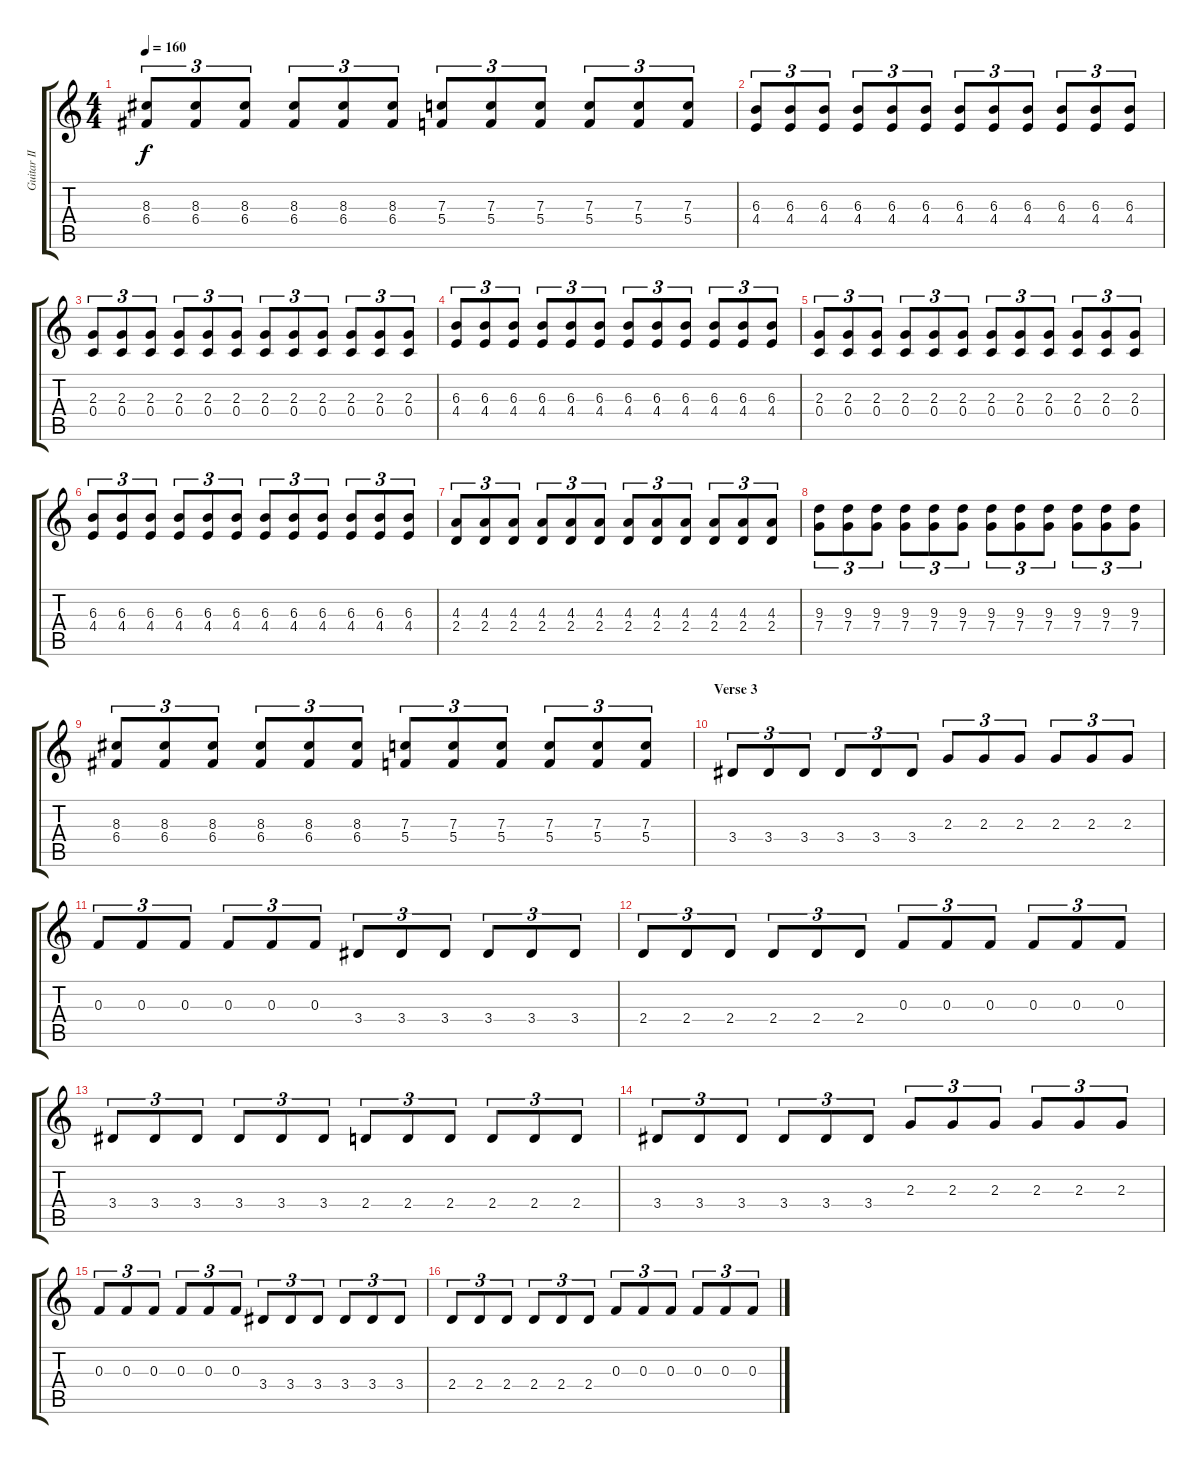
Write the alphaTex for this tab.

\track ("Guitar II" "Guitar II") {instrument distortionguitar}
\staff {score tabs}
\tuning (D4 A3 F3 C3 G2 D2) {hide}
\ts (4 4)
\tempo 160
\clef g2
\ks c
(8.3 6.4).8{tu (3 2) dy f} (8.3 6.4).8{tu (3 2)} (8.3 6.4).8{tu (3 2)} (8.3 6.4).8{tu (3 2)} (8.3 6.4).8{tu (3 2)} (8.3 6.4).8{tu (3 2)} (7.3 5.4).8{tu (3 2)} (7.3 5.4).8{tu (3 2)} (7.3 5.4).8{tu (3 2)} (7.3 5.4).8{tu (3 2)} (7.3 5.4).8{tu (3 2)} (7.3 5.4).8{tu (3 2)} |
(6.3 4.4).8{tu (3 2)} (6.3 4.4).8{tu (3 2)} (6.3 4.4).8{tu (3 2)} (6.3 4.4).8{tu (3 2)} (6.3 4.4).8{tu (3 2)} (6.3 4.4).8{tu (3 2)} (6.3 4.4).8{tu (3 2)} (6.3 4.4).8{tu (3 2)} (6.3 4.4).8{tu (3 2)} (6.3 4.4).8{tu (3 2)} (6.3 4.4).8{tu (3 2)} (6.3 4.4).8{tu (3 2)} |
(2.3 0.4).8{tu (3 2)} (2.3 0.4).8{tu (3 2)} (2.3 0.4).8{tu (3 2)} (2.3 0.4).8{tu (3 2)} (2.3 0.4).8{tu (3 2)} (2.3 0.4).8{tu (3 2)} (2.3 0.4).8{tu (3 2)} (2.3 0.4).8{tu (3 2)} (2.3 0.4).8{tu (3 2)} (2.3 0.4).8{tu (3 2)} (2.3 0.4).8{tu (3 2)} (2.3 0.4).8{tu (3 2)} |
(6.3 4.4).8{tu (3 2)} (6.3 4.4).8{tu (3 2)} (6.3 4.4).8{tu (3 2)} (6.3 4.4).8{tu (3 2)} (6.3 4.4).8{tu (3 2)} (6.3 4.4).8{tu (3 2)} (6.3 4.4).8{tu (3 2)} (6.3 4.4).8{tu (3 2)} (6.3 4.4).8{tu (3 2)} (6.3 4.4).8{tu (3 2)} (6.3 4.4).8{tu (3 2)} (6.3 4.4).8{tu (3 2)} |
(2.3 0.4).8{tu (3 2)} (2.3 0.4).8{tu (3 2)} (2.3 0.4).8{tu (3 2)} (2.3 0.4).8{tu (3 2)} (2.3 0.4).8{tu (3 2)} (2.3 0.4).8{tu (3 2)} (2.3 0.4).8{tu (3 2)} (2.3 0.4).8{tu (3 2)} (2.3 0.4).8{tu (3 2)} (2.3 0.4).8{tu (3 2)} (2.3 0.4).8{tu (3 2)} (2.3 0.4).8{tu (3 2)} |
(6.3 4.4).8{tu (3 2)} (6.3 4.4).8{tu (3 2)} (6.3 4.4).8{tu (3 2)} (6.3 4.4).8{tu (3 2)} (6.3 4.4).8{tu (3 2)} (6.3 4.4).8{tu (3 2)} (6.3 4.4).8{tu (3 2)} (6.3 4.4).8{tu (3 2)} (6.3 4.4).8{tu (3 2)} (6.3 4.4).8{tu (3 2)} (6.3 4.4).8{tu (3 2)} (6.3 4.4).8{tu (3 2)} |
(4.3 2.4).8{tu (3 2)} (4.3 2.4).8{tu (3 2)} (4.3 2.4).8{tu (3 2)} (4.3 2.4).8{tu (3 2)} (4.3 2.4).8{tu (3 2)} (4.3 2.4).8{tu (3 2)} (4.3 2.4).8{tu (3 2)} (4.3 2.4).8{tu (3 2)} (4.3 2.4).8{tu (3 2)} (4.3 2.4).8{tu (3 2)} (4.3 2.4).8{tu (3 2)} (4.3 2.4).8{tu (3 2)} |
(9.3 7.4).8{tu (3 2)} (9.3 7.4).8{tu (3 2)} (9.3 7.4).8{tu (3 2)} (9.3 7.4).8{tu (3 2)} (9.3 7.4).8{tu (3 2)} (9.3 7.4).8{tu (3 2)} (9.3 7.4).8{tu (3 2)} (9.3 7.4).8{tu (3 2)} (9.3 7.4).8{tu (3 2)} (9.3 7.4).8{tu (3 2)} (9.3 7.4).8{tu (3 2)} (9.3 7.4).8{tu (3 2)} |
(8.3 6.4).8{tu (3 2)} (8.3 6.4).8{tu (3 2)} (8.3 6.4).8{tu (3 2)} (8.3 6.4).8{tu (3 2)} (8.3 6.4).8{tu (3 2)} (8.3 6.4).8{tu (3 2)} (7.3 5.4).8{tu (3 2)} (7.3 5.4).8{tu (3 2)} (7.3 5.4).8{tu (3 2)} (7.3 5.4).8{tu (3 2)} (7.3 5.4).8{tu (3 2)} (7.3 5.4).8{tu (3 2)} |
\section ("" "Verse 3")
3.4.8{tu (3 2)} 3.4.8{tu (3 2)} 3.4.8{tu (3 2)} 3.4.8{tu (3 2)} 3.4.8{tu (3 2)} 3.4.8{tu (3 2)} 2.3.8{tu (3 2)} 2.3.8{tu (3 2)} 2.3.8{tu (3 2)} 2.3.8{tu (3 2)} 2.3.8{tu (3 2)} 2.3.8{tu (3 2)} |
0.3.8{tu (3 2)} 0.3.8{tu (3 2)} 0.3.8{tu (3 2)} 0.3.8{tu (3 2)} 0.3.8{tu (3 2)} 0.3.8{tu (3 2)} 3.4.8{tu (3 2)} 3.4.8{tu (3 2)} 3.4.8{tu (3 2)} 3.4.8{tu (3 2)} 3.4.8{tu (3 2)} 3.4.8{tu (3 2)} |
2.4.8{tu (3 2)} 2.4.8{tu (3 2)} 2.4.8{tu (3 2)} 2.4.8{tu (3 2)} 2.4.8{tu (3 2)} 2.4.8{tu (3 2)} 0.3.8{tu (3 2)} 0.3.8{tu (3 2)} 0.3.8{tu (3 2)} 0.3.8{tu (3 2)} 0.3.8{tu (3 2)} 0.3.8{tu (3 2)} |
3.4.8{tu (3 2)} 3.4.8{tu (3 2)} 3.4.8{tu (3 2)} 3.4.8{tu (3 2)} 3.4.8{tu (3 2)} 3.4.8{tu (3 2)} 2.4.8{tu (3 2)} 2.4.8{tu (3 2)} 2.4.8{tu (3 2)} 2.4.8{tu (3 2)} 2.4.8{tu (3 2)} 2.4.8{tu (3 2)} |
3.4.8{tu (3 2)} 3.4.8{tu (3 2)} 3.4.8{tu (3 2)} 3.4.8{tu (3 2)} 3.4.8{tu (3 2)} 3.4.8{tu (3 2)} 2.3.8{tu (3 2)} 2.3.8{tu (3 2)} 2.3.8{tu (3 2)} 2.3.8{tu (3 2)} 2.3.8{tu (3 2)} 2.3.8{tu (3 2)} |
0.3.8{tu (3 2)} 0.3.8{tu (3 2)} 0.3.8{tu (3 2)} 0.3.8{tu (3 2)} 0.3.8{tu (3 2)} 0.3.8{tu (3 2)} 3.4.8{tu (3 2)} 3.4.8{tu (3 2)} 3.4.8{tu (3 2)} 3.4.8{tu (3 2)} 3.4.8{tu (3 2)} 3.4.8{tu (3 2)} |
2.4.8{tu (3 2)} 2.4.8{tu (3 2)} 2.4.8{tu (3 2)} 2.4.8{tu (3 2)} 2.4.8{tu (3 2)} 2.4.8{tu (3 2)} 0.3.8{tu (3 2)} 0.3.8{tu (3 2)} 0.3.8{tu (3 2)} 0.3.8{tu (3 2)} 0.3.8{tu (3 2)} 0.3.8{tu (3 2)}
